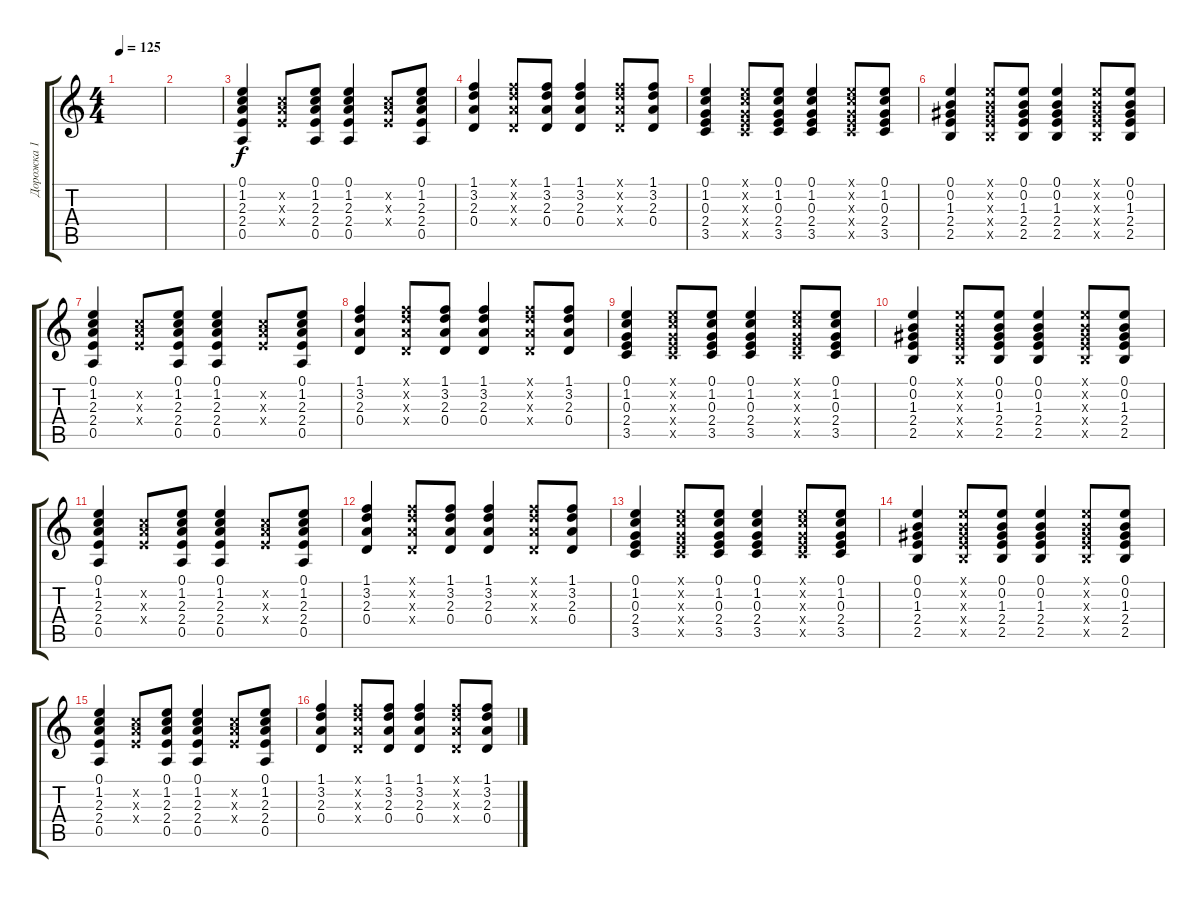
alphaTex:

\track ("Дорожка 1" "Дорожка 1") {instrument acousticguitarsteel}
\staff {score tabs}
\tuning (E4 B3 G3 D3 A2 E2) {hide}
\ts (4 4)
\tempo 125
\clef g2
\ks c
|
|
(0.1 1.2 2.3 2.4 0.5).4 (1.2{x} 2.3{x} 2.4{x}).8 (0.1 1.2 2.3 2.4 0.5).8 (0.1 1.2 2.3 2.4 0.5).4 (1.2{x} 2.3{x} 2.4{x}).8 (0.1 1.2 2.3 2.4 0.5).8 |
(1.1 3.2 2.3 0.4).4 (1.1{x} 3.2{x} 2.3{x} 0.4{x}).8 (1.1 3.2 2.3 0.4).8 (1.1 3.2 2.3 0.4).4 (1.1{x} 3.2{x} 2.3{x} 0.4{x}).8 (1.1 3.2 2.3 0.4).8 |
(0.1 1.2 0.3 2.4 3.5).4 (0.1{x} 1.2{x} 0.3{x} 2.4{x} 3.5{x}).8 (0.1 1.2 0.3 2.4 3.5).8 (0.1 1.2 0.3 2.4 3.5).4 (0.1{x} 1.2{x} 0.3{x} 2.4{x} 3.5{x}).8 (0.1 1.2 0.3 2.4 3.5).8 |
(0.1 0.2 1.3 2.4 2.5).4 (0.1{x} 0.2{x} 1.3{x} 2.4{x} 2.5{x}).8 (0.1 0.2 1.3 2.4 2.5).8 (0.1 0.2 1.3 2.4 2.5).4 (0.1{x} 0.2{x} 1.3{x} 2.4{x} 2.5{x}).8 (0.1 0.2 1.3 2.4 2.5).8 |
(0.1 1.2 2.3 2.4 0.5).4 (1.2{x} 2.3{x} 2.4{x}).8 (0.1 1.2 2.3 2.4 0.5).8 (0.1 1.2 2.3 2.4 0.5).4 (1.2{x} 2.3{x} 2.4{x}).8 (0.1 1.2 2.3 2.4 0.5).8 |
(1.1 3.2 2.3 0.4).4 (1.1{x} 3.2{x} 2.3{x} 0.4{x}).8 (1.1 3.2 2.3 0.4).8 (1.1 3.2 2.3 0.4).4 (1.1{x} 3.2{x} 2.3{x} 0.4{x}).8 (1.1 3.2 2.3 0.4).8 |
(0.1 1.2 0.3 2.4 3.5).4 (0.1{x} 1.2{x} 0.3{x} 2.4{x} 3.5{x}).8 (0.1 1.2 0.3 2.4 3.5).8 (0.1 1.2 0.3 2.4 3.5).4 (0.1{x} 1.2{x} 0.3{x} 2.4{x} 3.5{x}).8 (0.1 1.2 0.3 2.4 3.5).8 |
(0.1 0.2 1.3 2.4 2.5).4 (0.1{x} 0.2{x} 1.3{x} 2.4{x} 2.5{x}).8 (0.1 0.2 1.3 2.4 2.5).8 (0.1 0.2 1.3 2.4 2.5).4 (0.1{x} 0.2{x} 1.3{x} 2.4{x} 2.5{x}).8 (0.1 0.2 1.3 2.4 2.5).8 |
(0.1 1.2 2.3 2.4 0.5).4 (1.2{x} 2.3{x} 2.4{x}).8 (0.1 1.2 2.3 2.4 0.5).8 (0.1 1.2 2.3 2.4 0.5).4 (1.2{x} 2.3{x} 2.4{x}).8 (0.1 1.2 2.3 2.4 0.5).8 |
(1.1 3.2 2.3 0.4).4 (1.1{x} 3.2{x} 2.3{x} 0.4{x}).8 (1.1 3.2 2.3 0.4).8 (1.1 3.2 2.3 0.4).4 (1.1{x} 3.2{x} 2.3{x} 0.4{x}).8 (1.1 3.2 2.3 0.4).8 |
(0.1 1.2 0.3 2.4 3.5).4 (0.1{x} 1.2{x} 0.3{x} 2.4{x} 3.5{x}).8 (0.1 1.2 0.3 2.4 3.5).8 (0.1 1.2 0.3 2.4 3.5).4 (0.1{x} 1.2{x} 0.3{x} 2.4{x} 3.5{x}).8 (0.1 1.2 0.3 2.4 3.5).8 |
(0.1 0.2 1.3 2.4 2.5).4 (0.1{x} 0.2{x} 1.3{x} 2.4{x} 2.5{x}).8 (0.1 0.2 1.3 2.4 2.5).8 (0.1 0.2 1.3 2.4 2.5).4 (0.1{x} 0.2{x} 1.3{x} 2.4{x} 2.5{x}).8 (0.1 0.2 1.3 2.4 2.5).8 |
(0.1 1.2 2.3 2.4 0.5).4 (1.2{x} 2.3{x} 2.4{x}).8 (0.1 1.2 2.3 2.4 0.5).8 (0.1 1.2 2.3 2.4 0.5).4 (1.2{x} 2.3{x} 2.4{x}).8 (0.1 1.2 2.3 2.4 0.5).8 |
(1.1 3.2 2.3 0.4).4 (1.1{x} 3.2{x} 2.3{x} 0.4{x}).8 (1.1 3.2 2.3 0.4).8 (1.1 3.2 2.3 0.4).4 (1.1{x} 3.2{x} 2.3{x} 0.4{x}).8 (1.1 3.2 2.3 0.4).8
